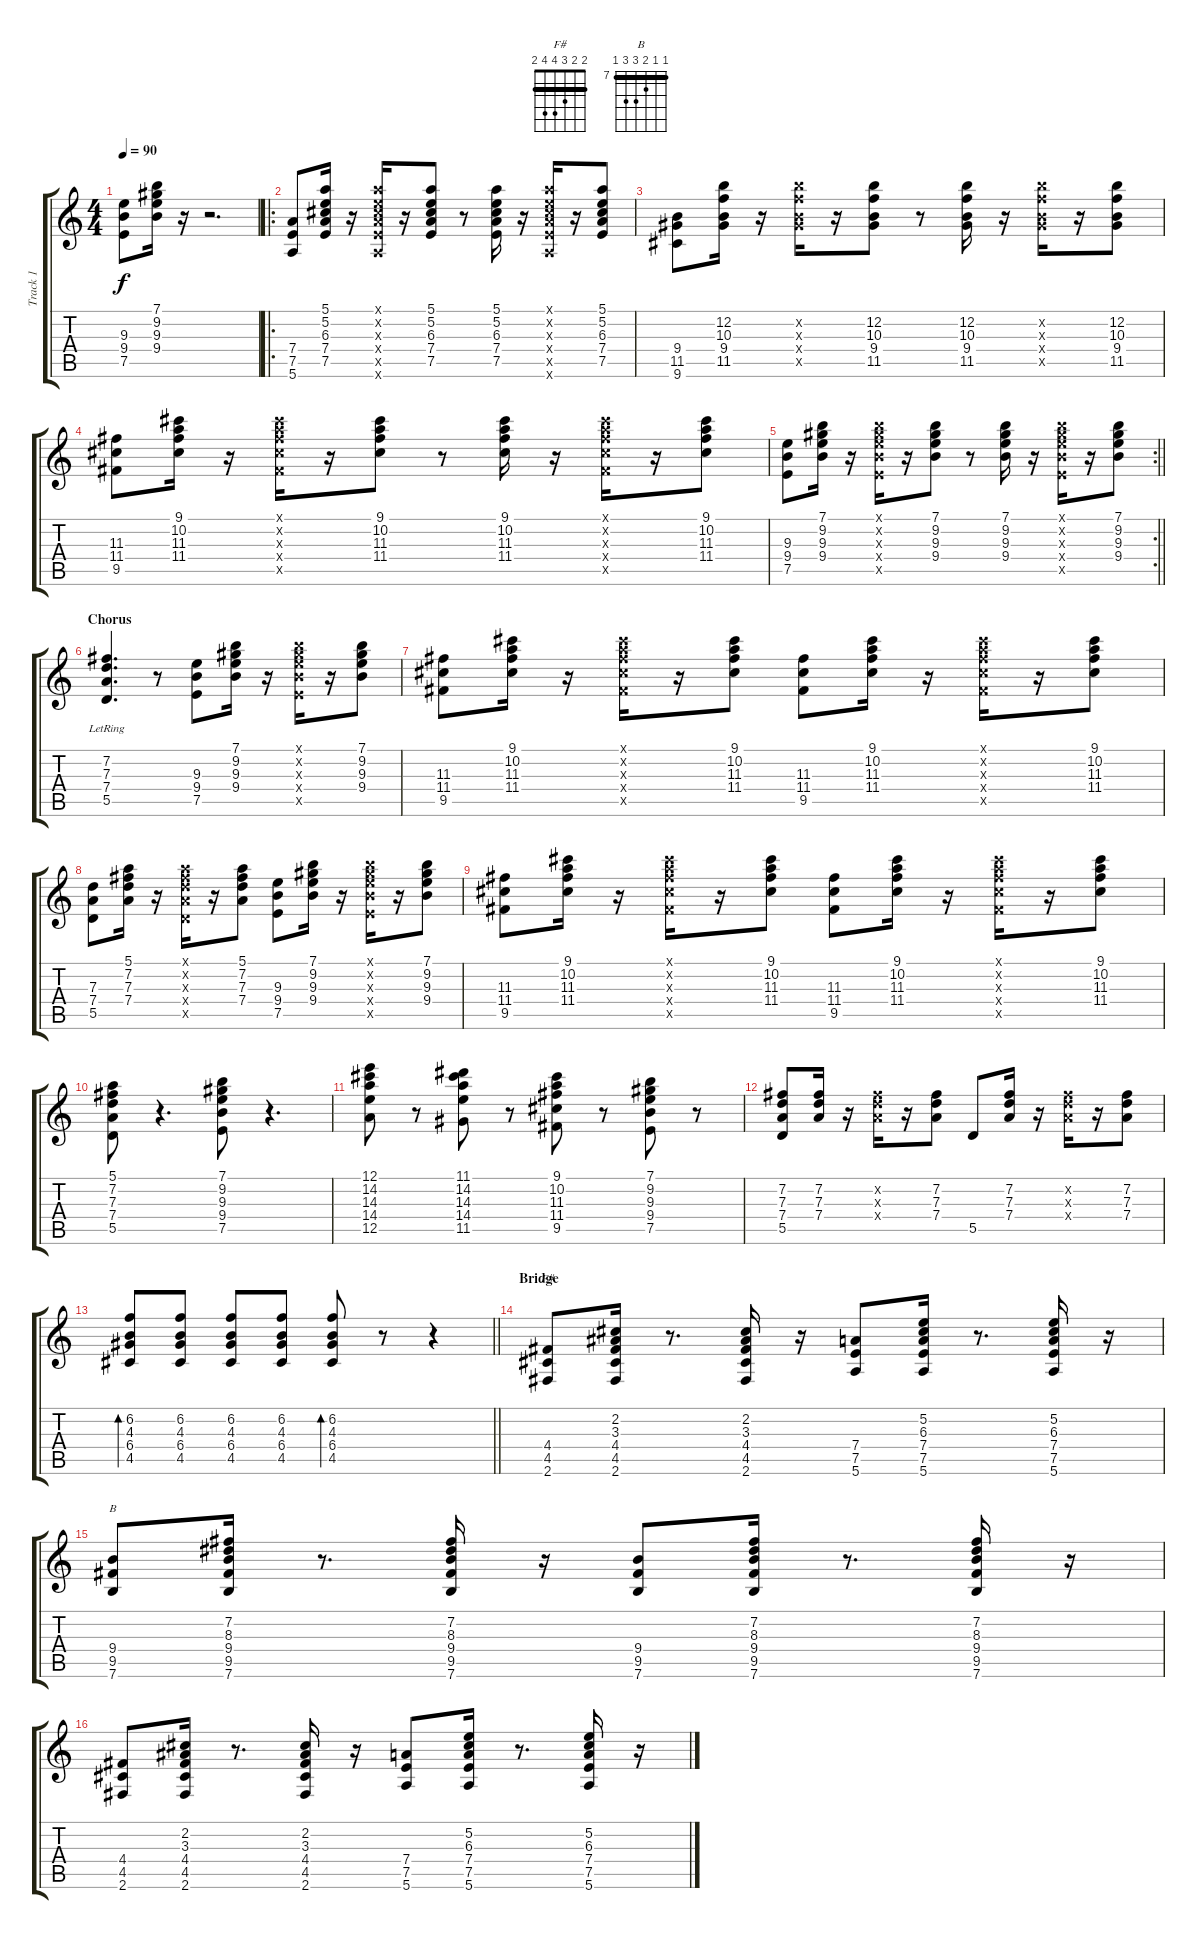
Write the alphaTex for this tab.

\track ("Track 1" "Track 1") {instrument acousticguitarsteel}
\staff {score tabs}
\tuning (E4 B3 G3 D3 A2 E2) {hide}
\chord ("F#" 2 2 3 4 4 2) {barre 2}
\chord ("B" 7 7 8 9 9 7) {firstfret 7 barre 7}
\ts (4 4)
\tempo 90
\clef g2
\ks c
(9.3 9.4 7.5).8{dy f} (7.1 9.2 9.3 9.4).16 r.16 r.2{d} |
\ro
(7.4 7.5 5.6).8 (5.1 5.2 6.3 7.4 7.5).16 r.16 (5.1{x} 5.2{x} 6.3{x} 7.4{x} 7.5{x} 5.6{x}).16 r.16 (5.1 5.2 6.3 7.4 7.5).8 r.8 (5.1 5.2 6.3 7.4 7.5).16 r.16 (5.1{x} 5.2{x} 6.3{x} 7.4{x} 7.5{x} 5.6{x}).16 r.16 (5.1 5.2 6.3 7.4 7.5).8 |
(9.4 11.5 9.6).8 (12.2 10.3 9.4 11.5).16 r.16 (12.2{x} 10.3{x} 9.4{x} 11.5{x}).16 r.16 (12.2 10.3 9.4 11.5).8 r.8 (12.2 10.3 9.4 11.5).16 r.16 (12.2{x} 10.3{x} 9.4{x} 11.5{x}).16 r.16 (12.2 10.3 9.4 11.5).8 |
(11.3 11.4 9.5).8 (9.1 10.2 11.3 11.4).16 r.16 (9.1{x} 10.2{x} 11.3{x} 11.4{x} 9.5{x}).16 r.16 (9.1 10.2 11.3 11.4).8 r.8 (9.1 10.2 11.3 11.4).16 r.16 (9.1{x} 10.2{x} 11.3{x} 11.4{x} 9.5{x}).16 r.16 (9.1 10.2 11.3 11.4).8 |
\rc 2
\barLineRight lightlight
(9.3 9.4 7.5).8 (7.1 9.2 9.3 9.4).16 r.16 (7.1{x} 9.2{x} 9.3{x} 9.4{x} 7.5{x}).16 r.16 (7.1 9.2 9.3 9.4).8 r.8 (7.1 9.2 9.3 9.4).16 r.16 (7.1{x} 9.2{x} 9.3{x} 9.4{x} 7.5{x}).16 r.16 (7.1 9.2 9.3 9.4).8 |
\section ("" "Chorus")
(7.2{lr} 7.3{lr} 7.4{lr} 5.5{lr}).4{d} r.8 (9.3 9.4 7.5).8 (7.1 9.2 9.3 9.4).16 r.16 (7.1{x} 9.2{x} 9.3{x} 9.4{x} 7.5{x}).16 r.16 (7.1 9.2 9.3 9.4).8 |
(11.3 11.4 9.5).8 (9.1 10.2 11.3 11.4).16 r.16 (9.1{x} 10.2{x} 11.3{x} 11.4{x} 9.5{x}).16 r.16 (9.1 10.2 11.3 11.4).8 (11.3 11.4 9.5).8 (9.1 10.2 11.3 11.4).16 r.16 (9.1{x} 10.2{x} 11.3{x} 11.4{x} 9.5{x}).16 r.16 (9.1 10.2 11.3 11.4).8 |
(7.3 7.4 5.5).8 (5.1 7.2 7.3 7.4).16 r.16 (5.1{x} 7.2{x} 7.3{x} 7.4{x} 5.5{x}).16 r.16 (5.1 7.2 7.3 7.4).8 (9.3 9.4 7.5).8 (7.1 9.2 9.3 9.4).16 r.16 (7.1{x} 9.2{x} 9.3{x} 9.4{x} 7.5{x}).16 r.16 (7.1 9.2 9.3 9.4).8 |
(11.3 11.4 9.5).8 (9.1 10.2 11.3 11.4).16 r.16 (9.1{x} 10.2{x} 11.3{x} 11.4{x} 9.5{x}).16 r.16 (9.1 10.2 11.3 11.4).8 (11.3 11.4 9.5).8 (9.1 10.2 11.3 11.4).16 r.16 (9.1{x} 10.2{x} 11.3{x} 11.4{x} 9.5{x}).16 r.16 (9.1 10.2 11.3 11.4).8 |
(5.1 7.2 7.3 7.4 5.5).8 r.4{d} (7.1 9.2 9.3 9.4 7.5).8 r.4{d} |
(12.1 14.2 14.3 14.4 12.5).8 r.8 (11.1 14.2 14.3 14.4 11.5).8 r.8 (9.1 10.2 11.3 11.4 9.5).8 r.8 (7.1 9.2 9.3 9.4 7.5).8 r.8 |
(7.2 7.3 7.4 5.5).8 (7.2 7.3 7.4).16 r.16 (7.2{x} 7.3{x} 7.4{x}).16 r.16 (7.2 7.3 7.4).8 5.5.8 (7.2 7.3 7.4).16 r.16 (7.2{x} 7.3{x} 7.4{x}).16 r.16 (7.2 7.3 7.4).8 |
\barLineRight lightlight
(6.2 4.3 6.4 4.5).8{bd 120} (6.2 4.3 6.4 4.5).8 (6.2 4.3 6.4 4.5).8 (6.2 4.3 6.4 4.5).8 (6.2 4.3 6.4 4.5).8{bd 120} r.8 r.4 |
\section ("" "Bridge")
(4.4 4.5 2.6).8{ch "F#"} (2.2 3.3 4.4 4.5 2.6).16 r.8{d} (2.2 3.3 4.4 4.5 2.6).16 r.16 (7.4 7.5 5.6).8 (5.2 6.3 7.4 7.5 5.6).16 r.8{d} (5.2 6.3 7.4 7.5 5.6).16 r.16 |
(9.4 9.5 7.6).8{ch "B"} (7.2 8.3 9.4 9.5 7.6).16 r.8{d} (7.2 8.3 9.4 9.5 7.6).16 r.16 (9.4 9.5 7.6).8 (7.2 8.3 9.4 9.5 7.6).16 r.8{d} (7.2 8.3 9.4 9.5 7.6).16 r.16 |
(4.4 4.5 2.6).8 (2.2 3.3 4.4 4.5 2.6).16 r.8{d} (2.2 3.3 4.4 4.5 2.6).16 r.16 (7.4 7.5 5.6).8 (5.2 6.3 7.4 7.5 5.6).16 r.8{d} (5.2 6.3 7.4 7.5 5.6).16 r.16
